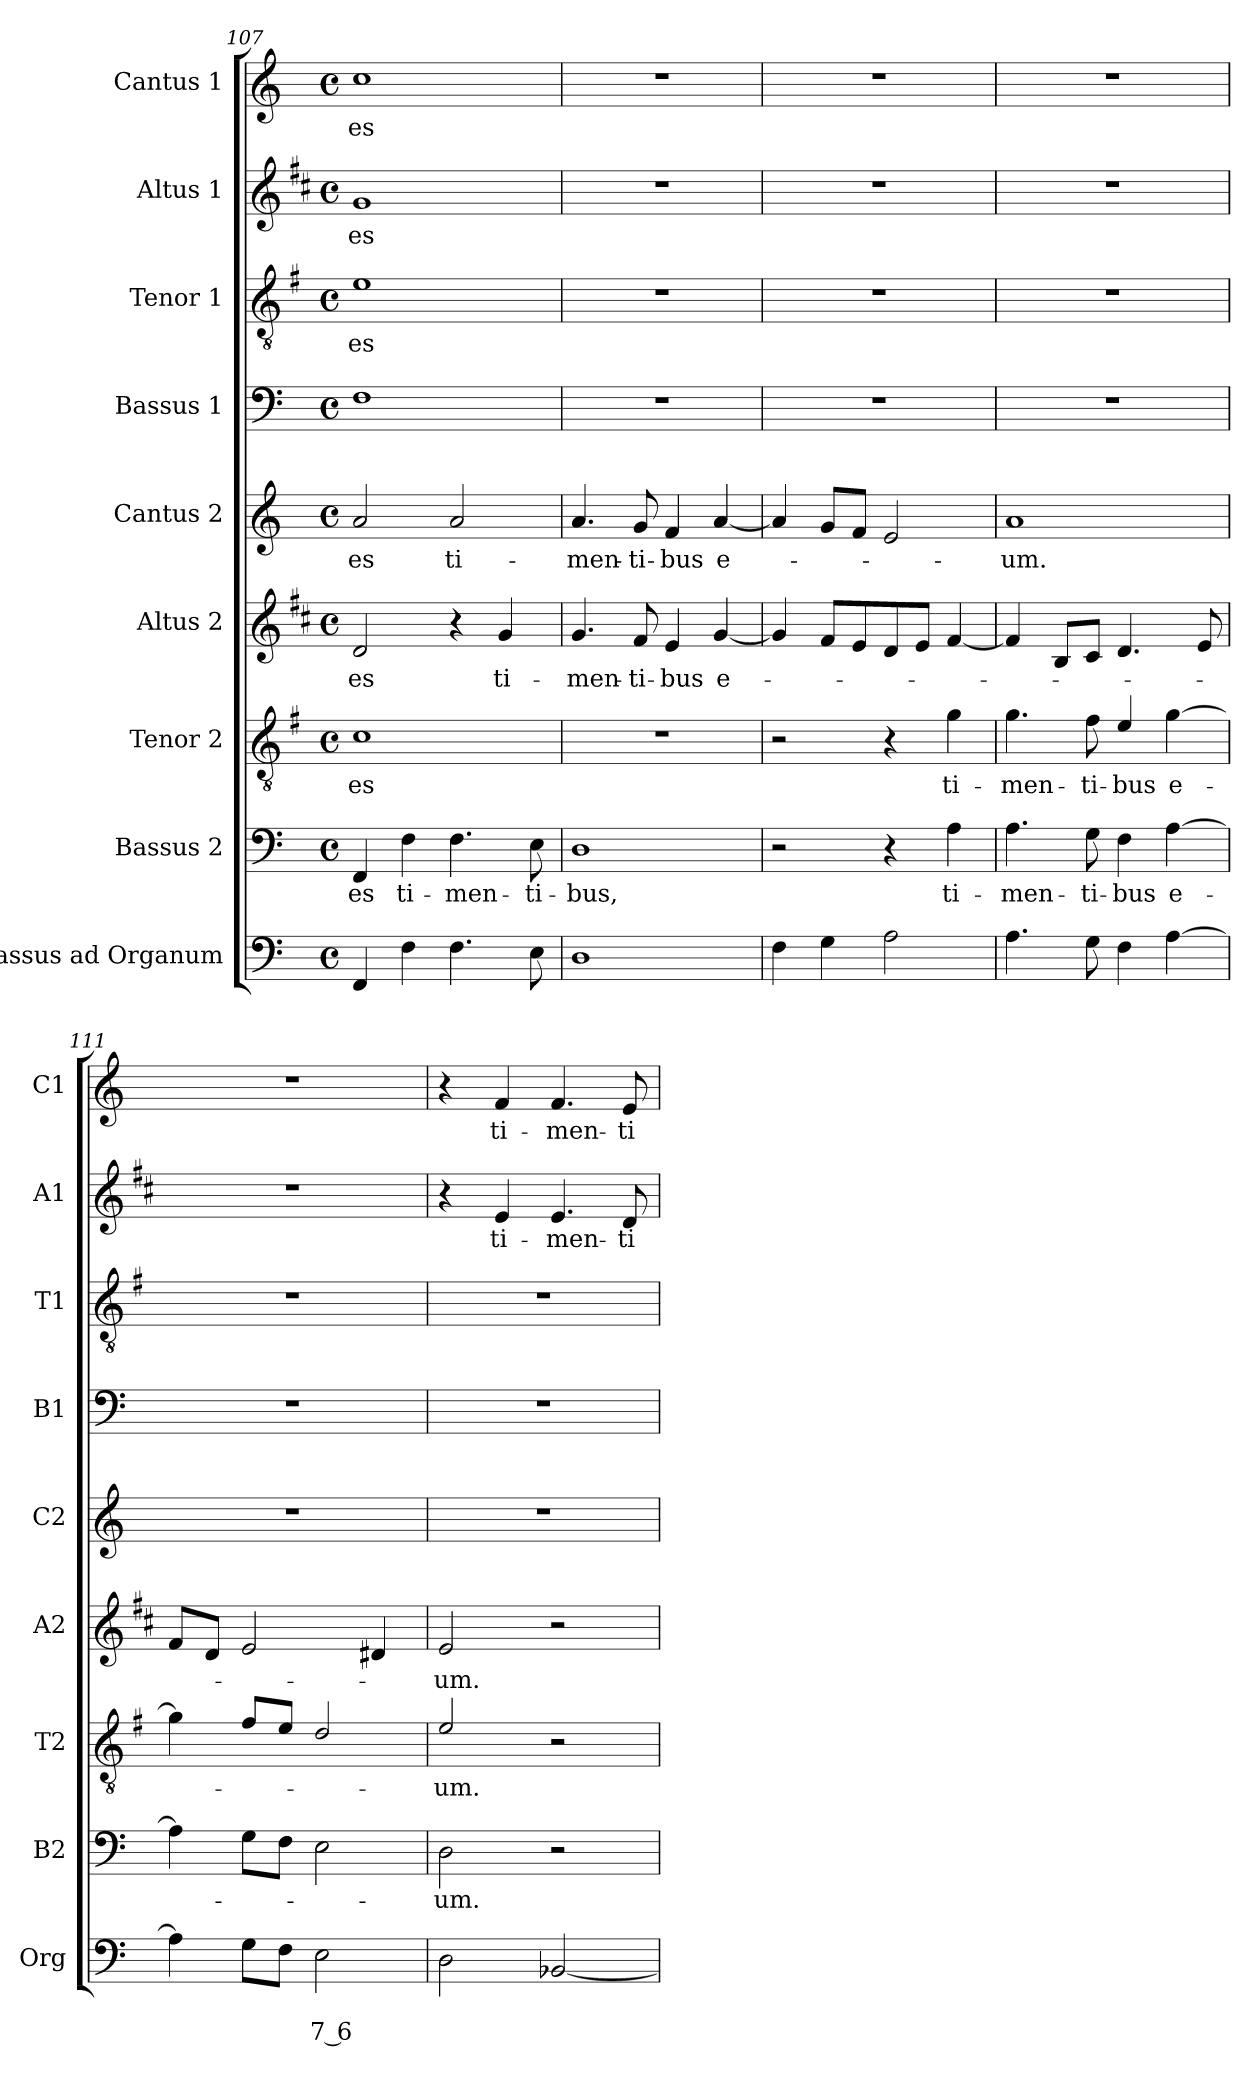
**kern	**text	**text	**kern	**text	**kern	**text	**kern	**text	**kern	**text	**kern	**kern	**text	**kern	**text	**kern	**text
*part9	*part9	*part9	*part8	*part8	*part7	*part7	*part6	*part6	*part5	*part5	*part4	*part3	*part3	*part2	*part2	*part1	*part1
*staff9	*staff9	*staff9	*staff8	*staff8	*staff7	*staff7	*staff6	*staff6	*staff5	*staff5	*staff4	*staff3	*staff3	*staff2	*staff2	*staff1	*staff1
*I"Bassus ad Organum	*	*	*I"Bassus 2	*	*I"Tenor 2	*	*I"Altus 2	*	*I"Cantus 2	*	*I"Bassus 1	*I"Tenor 1	*	*I"Altus 1	*	*I"Cantus 1	*
*I'Org	*	*	*I'B2	*	*I'T2	*	*I'A2	*	*I'C2	*	*I'B1	*I'T1	*	*I'A1	*	*I'C1	*
!!LO:PB:g=z
*clefF4	*	*	*clefF4	*	*clefGv2	*	*clefG2	*	*clefG2	*	*clefF4	*clefGv2	*	*clefG2	*	*clefG2	*
*	*	*	*	*	*ITrd4c7	*	*ITrd1c2	*	*	*	*	*ITrd4c7	*	*ITrd1c2	*	*	*
*k[]	*	*	*k[]	*	*k[]	*	*k[]	*	*k[]	*	*k[]	*k[]	*	*k[]	*	*k[]	*
*C:	*	*	*C:	*	*C:	*	*C:	*	*C:	*	*C:	*C:	*	*C:	*	*C:	*
*M4/4	*	*	*M4/4	*	*M4/4	*	*M4/4	*	*M4/4	*	*M4/4	*M4/4	*	*M4/4	*	*M4/4	*
*met(c)	*	*	*met(c)	*	*met(c)	*	*met(c)	*	*met(c)	*	*met(c)	*met(c)	*	*met(c)	*	*met(c)	*
=107	=107	=107	=107	=107	=107	=107	=107	=107	=107	=107	=107	=107	=107	=107	=107	=107	=107
!	!	!	!	!LO:LY:b	!	!LO:LY:b	!	!LO:LY:b	!	!LO:LY:b	!	!	!LO:LY:b	!	!LO:LY:b	!	!LO:LY:b
4FF/	.	.	4FF/	-es	1F	-es	2c/	-es	2a/	-es	1F	1A	-es	1f	-es	1cc	-es
!	!	!	!	!LO:LY:b	!	!	!	!	!	!	!	!	!	!	!	!	!
4F\	.	.	4F\	ti-	.	.	.	.	.	.	.	.	.	.	.	.	.
!	!	!	!	!LO:LY:b	!	!	!	!	!	!LO:LY:b	!	!	!	!	!	!	!
4.F\	.	.	4.F\	-men-	.	.	4r	.	2a/	ti-	.	.	.	.	.	.	.
!	!	!	!	!	!	!	!	!LO:LY:b	!	!	!	!	!	!	!	!	!
.	.	.	.	.	.	.	4f/	ti-	.	.	.	.	.	.	.	.	.
!	!	!	!	!LO:LY:b	!	!	!	!	!	!	!	!	!	!	!	!	!
8E\	.	.	8E\	-ti-	.	.	.	.	.	.	.	.	.	.	.	.	.
=108	=108	=108	=108	=108	=108	=108	=108	=108	=108	=108	=108	=108	=108	=108	=108	=108	=108
!	!	!	!	!LO:LY:b	!	!	!	!LO:LY:b	!	!LO:LY:b	!	!	!	!	!	!	!
1D	.	.	1D	-bus,	1r	.	4.f/	-men-	4.a/	-men-	1r	1r	.	1r	.	1r	.
!	!	!	!	!	!	!	!	!LO:LY:b	!	!LO:LY:b	!	!	!	!	!	!	!
.	.	.	.	.	.	.	8e/	-ti-	8g/	-ti-	.	.	.	.	.	.	.
!	!	!	!	!	!	!	!	!LO:LY:b	!	!LO:LY:b	!	!	!	!	!	!	!
.	.	.	.	.	.	.	4d/	-bus	4f/	-bus	.	.	.	.	.	.	.
!	!	!	!	!	!	!	!	!LO:LY:b	!	!LO:LY:b	!	!	!	!	!	!	!
.	.	.	.	.	.	.	[4f/	e-	[4a/	e-	.	.	.	.	.	.	.
=109	=109	=109	=109	=109	=109	=109	=109	=109	=109	=109	=109	=109	=109	=109	=109	=109	=109
4F\	.	.	2r	.	2r	.	4f/]	.	4a/]	.	1r	1r	.	1r	.	1r	.
4G\	.	.	.	.	.	.	8e/L	.	8g/L	.	.	.	.	.	.	.	.
.	.	.	.	.	.	.	8d/	.	8f/J	.	.	.	.	.	.	.	.
2A\	.	.	4r	.	4r	.	8c/	.	2e/	.	.	.	.	.	.	.	.
.	.	.	.	.	.	.	8d/J	.	.	.	.	.	.	.	.	.	.
!	!	!	!	!LO:LY:b	!	!LO:LY:b	!	!	!	!	!	!	!	!	!	!	!
.	.	.	4A\	ti-	4c\	ti-	[4e/	.	.	.	.	.	.	.	.	.	.
=110	=110	=110	=110	=110	=110	=110	=110	=110	=110	=110	=110	=110	=110	=110	=110	=110	=110
!	!	!	!	!LO:LY:b	!	!LO:LY:b	!	!	!	!LO:LY:b	!	!	!	!	!	!	!
4.A\	.	.	4.A\	-men-	4.c\	-men-	4e/]	.	1a	-um.	1r	1r	.	1r	.	1r	.
.	.	.	.	.	.	.	8A/L	.	.	.	.	.	.	.	.	.	.
!	!	!	!	!LO:LY:b	!	!LO:LY:b	!	!	!	!	!	!	!	!	!	!	!
8G\	.	.	8G\	-ti-	8B\	-ti-	8B/J	.	.	.	.	.	.	.	.	.	.
!	!	!	!	!LO:LY:b	!	!LO:LY:b	!	!	!	!	!	!	!	!	!	!	!
4F\	.	.	4F\	-bus	4A/	-bus	4.c/	.	.	.	.	.	.	.	.	.	.
!	!	!	!	!LO:LY:b	!	!LO:LY:b	!	!	!	!	!	!	!	!	!	!	!
[4A\	.	.	[4A\	e-	[4c\	e-	.	.	.	.	.	.	.	.	.	.	.
.	.	.	.	.	.	.	8d/	.	.	.	.	.	.	.	.	.	.
=111	=111	=111	=111	=111	=111	=111	=111	=111	=111	=111	=111	=111	=111	=111	=111	=111	=111
4A\]	.	.	4A\]	.	4c\]	.	8e/L	.	1r	.	1r	1r	.	1r	.	1r	.
.	.	.	.	.	.	.	8c/J	.	.	.	.	.	.	.	.	.	.
8G\L	.	.	8G\L	.	8B/L	.	2d/	.	.	.	.	.	.	.	.	.	.
8F\J	.	.	8F\J	.	8A/J	.	.	.	.	.	.	.	.	.	.	.	.
!	!	!LO:LY:b	!	!	!	!	!	!	!	!	!	!	!	!	!	!	!
2E\	.	7 6	2E\	.	2G/	.	.	.	.	.	.	.	.	.	.	.	.
.	.	.	.	.	.	.	4c#X/	.	.	.	.	.	.	.	.	.	.
=112	=112	=112	=112	=112	=112	=112	=112	=112	=112	=112	=112	=112	=112	=112	=112	=112	=112
!	!	!	!	!LO:LY:b	!	!LO:LY:b	!	!LO:LY:b	!	!	!	!	!	!	!	!	!
2D\	.	.	2D\	-um.	2A/	-um.	2d/	-um.	1r	.	1r	1r	.	4r	.	4r	.
!	!	!	!	!	!	!	!	!	!	!	!	!	!	!	!LO:LY:b	!	!LO:LY:b
.	.	.	.	.	.	.	.	.	.	.	.	.	.	4d/	ti-	4f/	ti-
!	!	!	!	!	!	!	!	!	!	!	!	!	!	!	!LO:LY:b	!	!LO:LY:b
[2BB-X/	.	.	2r	.	2r	.	2r	.	.	.	.	.	.	4.d/	-men-	4.f/	-men-
!	!	!	!	!	!	!	!	!	!	!	!	!	!	!	!LO:LY:b	!	!LO:LY:b
.	.	.	.	.	.	.	.	.	.	.	.	.	.	8c/	-ti-	8e/	-ti-
=	=	=	=	=	=	=	=	=	=	=	=	=	=	=	=	=	=
*-	*-	*-	*-	*-	*-	*-	*-	*-	*-	*-	*-	*-	*-	*-	*-	*-	*-
